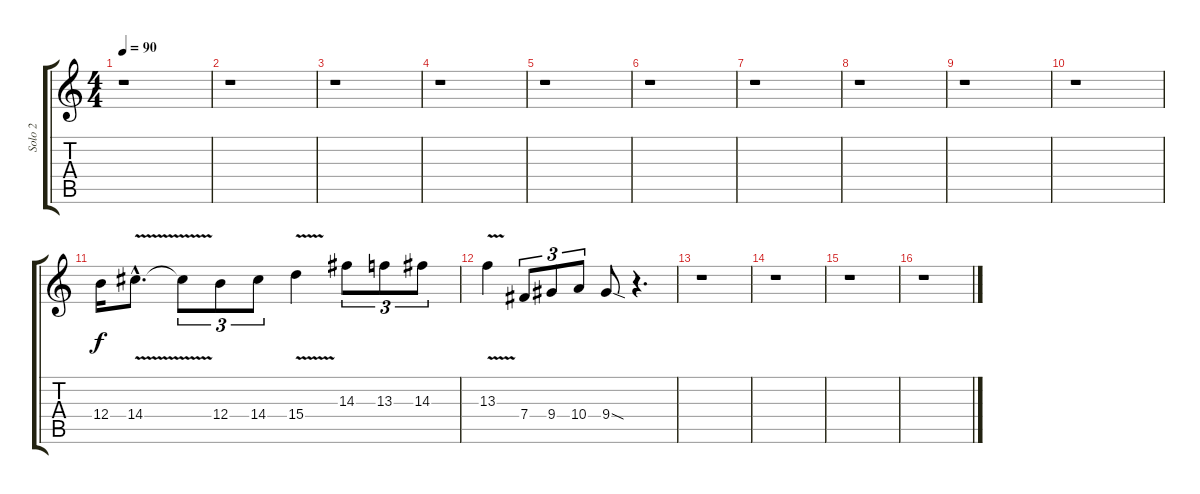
\track ("Solo 2" "Solo 2") {instrument distortionguitar}
\staff {score tabs}
\tuning (Db4 Ab3 E3 B2 Gb2 Db2) {hide}
\ts (4 4)
\tempo 90
\clef g2
\ks c
r.1{dy f} |
r.1 |
r.1 |
r.1 |
r.1 |
r.1 |
r.1 |
r.1 |
r.1 |
r.1 |
12.4.16 14.4{v hac}.8{d} 14.4{t}.8{tu (3 2)} 12.4.8{tu (3 2)} 14.4.8{tu (3 2)} 15.4{v}.4 14.3.8{tu (3 2)} 13.3.8{tu (3 2)} 14.3.8{tu (3 2)} |
13.3{v}.4 7.4.8{tu (3 2)} 9.4.8{tu (3 2)} 10.4.8{tu (3 2)} 9.4{sod}.8 r.4{d} |
r.1 |
r.1 |
r.1 |
r.1
